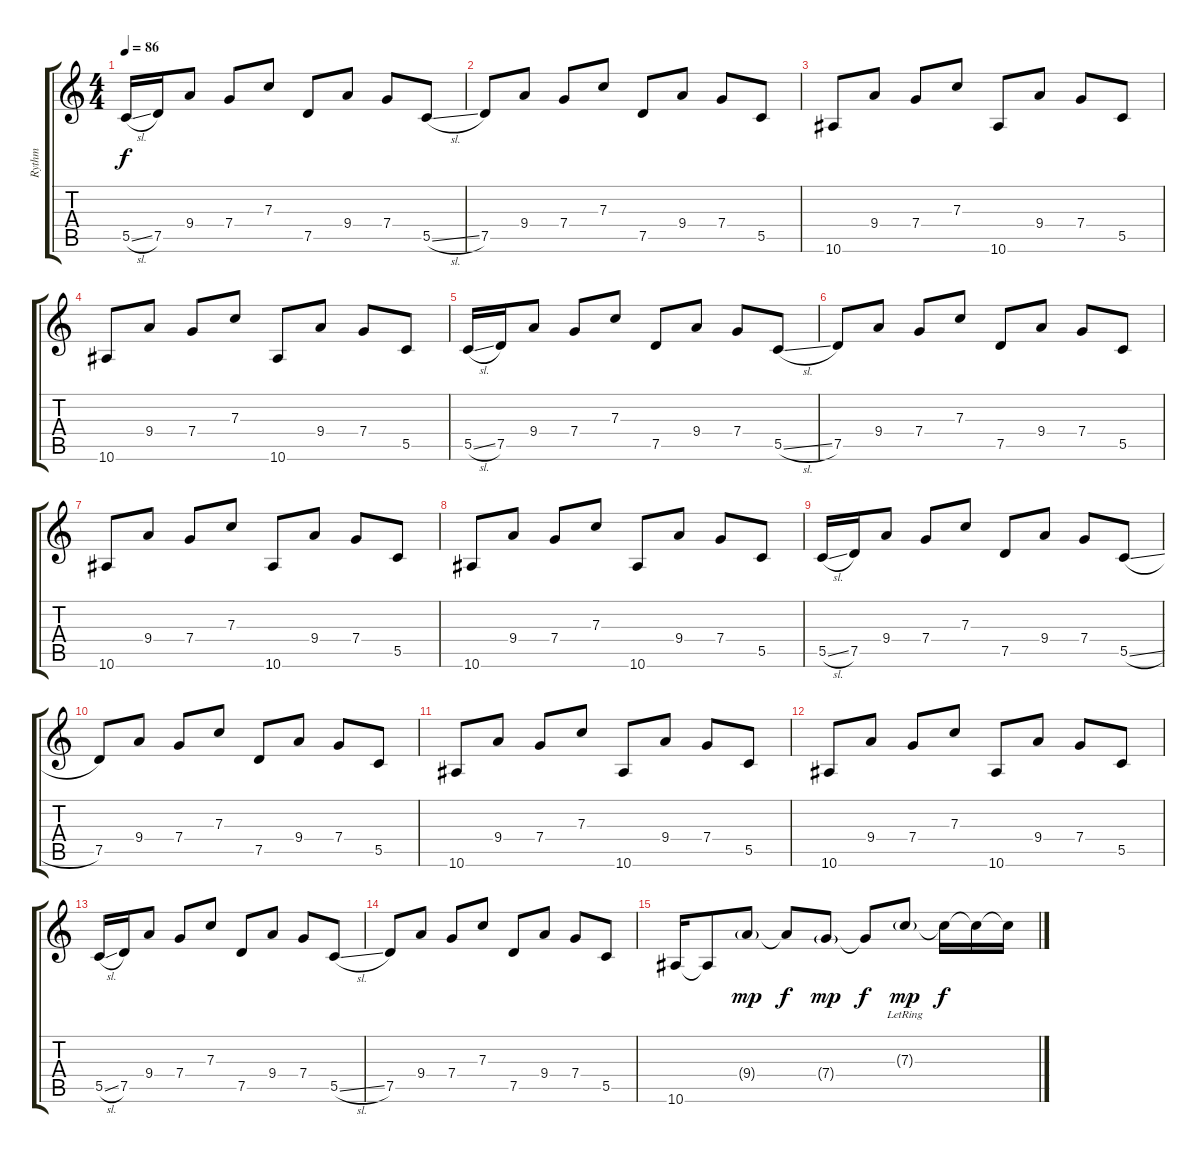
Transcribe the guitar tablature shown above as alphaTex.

\track ("Rythm" "Rythm") {instrument electricguitarmuted}
\staff {score tabs}
\tuning (D4 A3 F3 C3 G2 C2) {hide}
\ts (4 4)
\tempo 86
\clef g2
\ks c
5.5{sl}.16{dy f} 7.5.16 9.4.8 7.4.8 7.3.8 7.5.8 9.4.8 7.4.8 5.5{sl}.8 |
7.5.8 9.4.8 7.4.8 7.3.8 7.5.8 9.4.8 7.4.8 5.5.8 |
10.6.8 9.4.8 7.4.8 7.3.8 10.6.8 9.4.8 7.4.8 5.5.8 |
10.6.8 9.4.8 7.4.8 7.3.8 10.6.8 9.4.8 7.4.8 5.5.8 |
5.5{sl}.16 7.5.16 9.4.8 7.4.8 7.3.8 7.5.8 9.4.8 7.4.8 5.5{sl}.8 |
7.5.8 9.4.8 7.4.8 7.3.8 7.5.8 9.4.8 7.4.8 5.5.8 |
10.6.8 9.4.8 7.4.8 7.3.8 10.6.8 9.4.8 7.4.8 5.5.8 |
10.6.8 9.4.8 7.4.8 7.3.8 10.6.8 9.4.8 7.4.8 5.5.8 |
5.5{sl}.16 7.5.16 9.4.8 7.4.8 7.3.8 7.5.8 9.4.8 7.4.8 5.5{sl}.8 |
7.5.8 9.4.8 7.4.8 7.3.8 7.5.8 9.4.8 7.4.8 5.5.8 |
10.6.8 9.4.8 7.4.8 7.3.8 10.6.8 9.4.8 7.4.8 5.5.8 |
10.6.8 9.4.8 7.4.8 7.3.8 10.6.8 9.4.8 7.4.8 5.5.8 |
5.5{sl}.16 7.5.16 9.4.8 7.4.8 7.3.8 7.5.8 9.4.8 7.4.8 5.5{sl}.8 |
7.5.8 9.4.8 7.4.8 7.3.8 7.5.8 9.4.8 7.4.8 5.5.8 |
10.6.16 10.6{t}.8 9.4{g}.8{dy mp} 9.4{t}.8{dy f} 7.4{g}.8{dy mp} 7.4{t}.8{dy f} 7.3{g lr}.8{dy mp} 7.3{t}.16{dy f} 7.3{t}.16 7.3{t}.16
